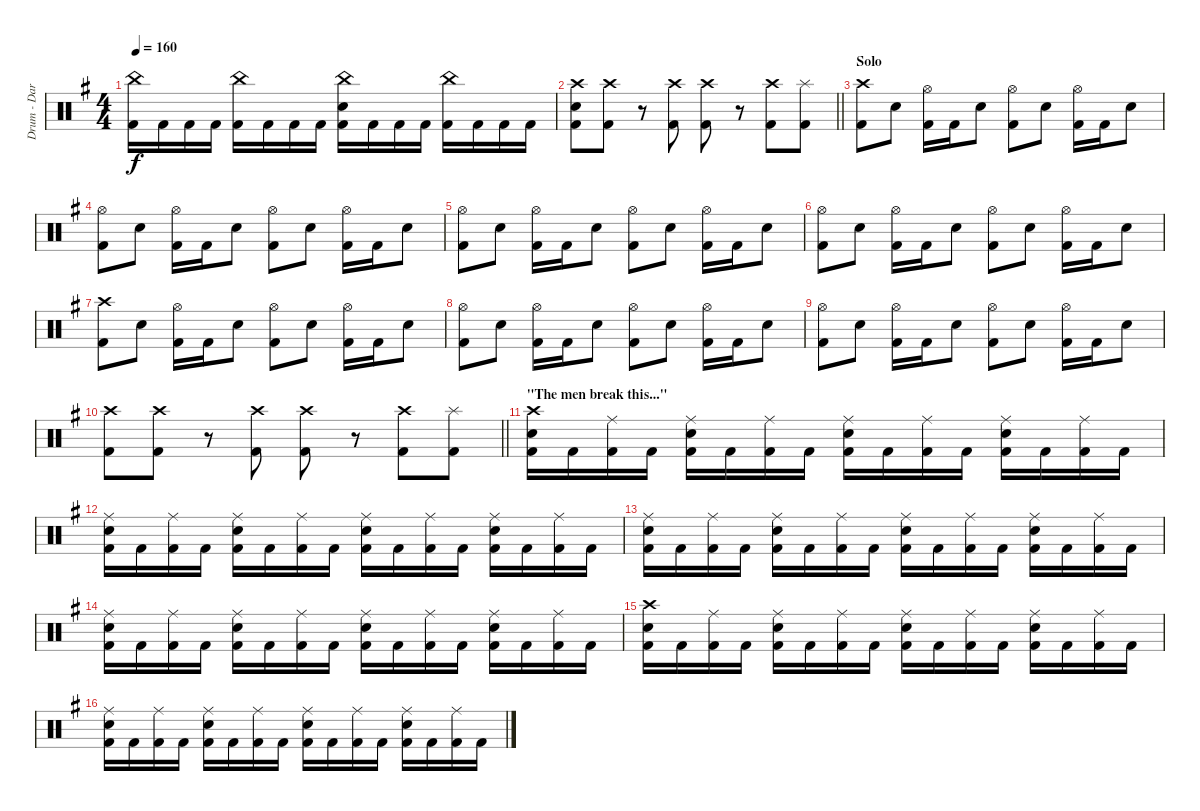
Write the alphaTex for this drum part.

\track ("Drum - Daray" "Drum - Dar") {instrument percussion}
\staff {score}
\articulation defaults
\ts (4 4)
\tempo 160
\clef neutral
\ks g
("China (hit)" "Kick (hit) 2").16{dy f} "Kick (hit) 2".16 "Kick (hit) 2".16 "Kick (hit) 2".16 ("China (hit)" "Kick (hit) 2").16 "Kick (hit) 2".16 "Kick (hit) 2".16 "Kick (hit) 2".16 ("China (hit)" "Electric Snare (hit)" "Kick (hit) 2").16 "Kick (hit) 2".16 "Kick (hit) 2".16 "Kick (hit) 2".16 ("China (hit)" "Kick (hit) 2").16 "Kick (hit) 2".16 "Kick (hit) 2".16 "Kick (hit) 2".16 |
\barLineRight lightlight
("Crash high (hit)" "Electric Snare (hit)" "Kick (hit) 2").8 ("Crash high (hit)" "Kick (hit) 2").8 r.8 ("Crash high (hit)" "Kick (hit) 2").8 ("Crash high (hit)" "Kick (hit) 2").8 r.8 ("Crash high (hit)" "Kick (hit) 2").8 ("Splash (hit)" "Kick (hit) 2").8 |
\section ("" "Solo")
("Crash high (hit)" "Kick (hit) 2").8 "Electric Snare (hit)".8 ("Hi-Hat (open)" "Kick (hit) 2").16 "Kick (hit) 2".16 "Electric Snare (hit)".8 ("Hi-Hat (open)" "Kick (hit) 2").8 "Electric Snare (hit)".8 ("Hi-Hat (open)" "Kick (hit) 2").16 "Kick (hit) 2".16 "Electric Snare (hit)".8 |
("Hi-Hat (open)" "Kick (hit) 2").8 "Electric Snare (hit)".8 ("Hi-Hat (open)" "Kick (hit) 2").16 "Kick (hit) 2".16 "Electric Snare (hit)".8 ("Hi-Hat (open)" "Kick (hit) 2").8 "Electric Snare (hit)".8 ("Hi-Hat (open)" "Kick (hit) 2").16 "Kick (hit) 2".16 "Electric Snare (hit)".8 |
("Hi-Hat (open)" "Kick (hit) 2").8 "Electric Snare (hit)".8 ("Hi-Hat (open)" "Kick (hit) 2").16 "Kick (hit) 2".16 "Electric Snare (hit)".8 ("Hi-Hat (open)" "Kick (hit) 2").8 "Electric Snare (hit)".8 ("Hi-Hat (open)" "Kick (hit) 2").16 "Kick (hit) 2".16 "Electric Snare (hit)".8 |
("Hi-Hat (open)" "Kick (hit) 2").8 "Electric Snare (hit)".8 ("Hi-Hat (open)" "Kick (hit) 2").16 "Kick (hit) 2".16 "Electric Snare (hit)".8 ("Hi-Hat (open)" "Kick (hit) 2").8 "Electric Snare (hit)".8 ("Hi-Hat (open)" "Kick (hit) 2").16 "Kick (hit) 2".16 "Electric Snare (hit)".8 |
("Crash high (hit)" "Kick (hit) 2").8 "Electric Snare (hit)".8 ("Hi-Hat (open)" "Kick (hit) 2").16 "Kick (hit) 2".16 "Electric Snare (hit)".8 ("Hi-Hat (open)" "Kick (hit) 2").8 "Electric Snare (hit)".8 ("Hi-Hat (open)" "Kick (hit) 2").16 "Kick (hit) 2".16 "Electric Snare (hit)".8 |
("Hi-Hat (open)" "Kick (hit) 2").8 "Electric Snare (hit)".8 ("Hi-Hat (open)" "Kick (hit) 2").16 "Kick (hit) 2".16 "Electric Snare (hit)".8 ("Hi-Hat (open)" "Kick (hit) 2").8 "Electric Snare (hit)".8 ("Hi-Hat (open)" "Kick (hit) 2").16 "Kick (hit) 2".16 "Electric Snare (hit)".8 |
("Hi-Hat (open)" "Kick (hit) 2").8 "Electric Snare (hit)".8 ("Hi-Hat (open)" "Kick (hit) 2").16 "Kick (hit) 2".16 "Electric Snare (hit)".8 ("Hi-Hat (open)" "Kick (hit) 2").8 "Electric Snare (hit)".8 ("Hi-Hat (open)" "Kick (hit) 2").16 "Kick (hit) 2".16 "Electric Snare (hit)".8 |
\barLineRight lightlight
("Crash high (hit)" "Kick (hit) 2").8 ("Crash high (hit)" "Kick (hit) 2").8 r.8 ("Crash high (hit)" "Kick (hit) 2").8 ("Crash high (hit)" "Kick (hit) 2").8 r.8 ("Crash high (hit)" "Kick (hit) 2").8 ("Splash (hit)" "Kick (hit) 2").8 |
\section ("" "\"The men break this...\"")
("Crash high (hit)" "Electric Snare (hit)" "Kick (hit) 2").16 "Kick (hit) 2".16 ("Ride (middle)" "Kick (hit) 2").16 "Kick (hit) 2".16 ("Ride (middle)" "Electric Snare (hit)" "Kick (hit) 2").16 "Kick (hit) 2".16 ("Ride (middle)" "Kick (hit) 2").16 "Kick (hit) 2".16 ("Ride (middle)" "Electric Snare (hit)" "Kick (hit) 2").16 "Kick (hit) 2".16 ("Ride (middle)" "Kick (hit) 2").16 "Kick (hit) 2".16 ("Ride (middle)" "Electric Snare (hit)" "Kick (hit) 2").16 "Kick (hit) 2".16 ("Ride (middle)" "Kick (hit) 2").16 "Kick (hit) 2".16 |
("Ride (middle)" "Electric Snare (hit)" "Kick (hit) 2").16 "Kick (hit) 2".16 ("Ride (middle)" "Kick (hit) 2").16 "Kick (hit) 2".16 ("Ride (middle)" "Electric Snare (hit)" "Kick (hit) 2").16 "Kick (hit) 2".16 ("Ride (middle)" "Kick (hit) 2").16 "Kick (hit) 2".16 ("Ride (middle)" "Electric Snare (hit)" "Kick (hit) 2").16 "Kick (hit) 2".16 ("Ride (middle)" "Kick (hit) 2").16 "Kick (hit) 2".16 ("Ride (middle)" "Electric Snare (hit)" "Kick (hit) 2").16 "Kick (hit) 2".16 ("Ride (middle)" "Kick (hit) 2").16 "Kick (hit) 2".16 |
("Ride (middle)" "Electric Snare (hit)" "Kick (hit) 2").16 "Kick (hit) 2".16 ("Ride (middle)" "Kick (hit) 2").16 "Kick (hit) 2".16 ("Ride (middle)" "Electric Snare (hit)" "Kick (hit) 2").16 "Kick (hit) 2".16 ("Ride (middle)" "Kick (hit) 2").16 "Kick (hit) 2".16 ("Ride (middle)" "Electric Snare (hit)" "Kick (hit) 2").16 "Kick (hit) 2".16 ("Ride (middle)" "Kick (hit) 2").16 "Kick (hit) 2".16 ("Ride (middle)" "Electric Snare (hit)" "Kick (hit) 2").16 "Kick (hit) 2".16 ("Ride (middle)" "Kick (hit) 2").16 "Kick (hit) 2".16 |
("Ride (middle)" "Electric Snare (hit)" "Kick (hit) 2").16 "Kick (hit) 2".16 ("Ride (middle)" "Kick (hit) 2").16 "Kick (hit) 2".16 ("Ride (middle)" "Electric Snare (hit)" "Kick (hit) 2").16 "Kick (hit) 2".16 ("Ride (middle)" "Kick (hit) 2").16 "Kick (hit) 2".16 ("Ride (middle)" "Electric Snare (hit)" "Kick (hit) 2").16 "Kick (hit) 2".16 ("Ride (middle)" "Kick (hit) 2").16 "Kick (hit) 2".16 ("Ride (middle)" "Electric Snare (hit)" "Kick (hit) 2").16 "Kick (hit) 2".16 ("Ride (middle)" "Kick (hit) 2").16 "Kick (hit) 2".16 |
("Crash high (hit)" "Electric Snare (hit)" "Kick (hit) 2").16 "Kick (hit) 2".16 ("Ride (middle)" "Kick (hit) 2").16 "Kick (hit) 2".16 ("Ride (middle)" "Electric Snare (hit)" "Kick (hit) 2").16 "Kick (hit) 2".16 ("Ride (middle)" "Kick (hit) 2").16 "Kick (hit) 2".16 ("Ride (middle)" "Electric Snare (hit)" "Kick (hit) 2").16 "Kick (hit) 2".16 ("Ride (middle)" "Kick (hit) 2").16 "Kick (hit) 2".16 ("Ride (middle)" "Electric Snare (hit)" "Kick (hit) 2").16 "Kick (hit) 2".16 ("Ride (middle)" "Kick (hit) 2").16 "Kick (hit) 2".16 |
("Ride (middle)" "Electric Snare (hit)" "Kick (hit) 2").16 "Kick (hit) 2".16 ("Ride (middle)" "Kick (hit) 2").16 "Kick (hit) 2".16 ("Ride (middle)" "Electric Snare (hit)" "Kick (hit) 2").16 "Kick (hit) 2".16 ("Ride (middle)" "Kick (hit) 2").16 "Kick (hit) 2".16 ("Ride (middle)" "Electric Snare (hit)" "Kick (hit) 2").16 "Kick (hit) 2".16 ("Ride (middle)" "Kick (hit) 2").16 "Kick (hit) 2".16 ("Ride (middle)" "Electric Snare (hit)" "Kick (hit) 2").16 "Kick (hit) 2".16 ("Ride (middle)" "Kick (hit) 2").16 "Kick (hit) 2".16
